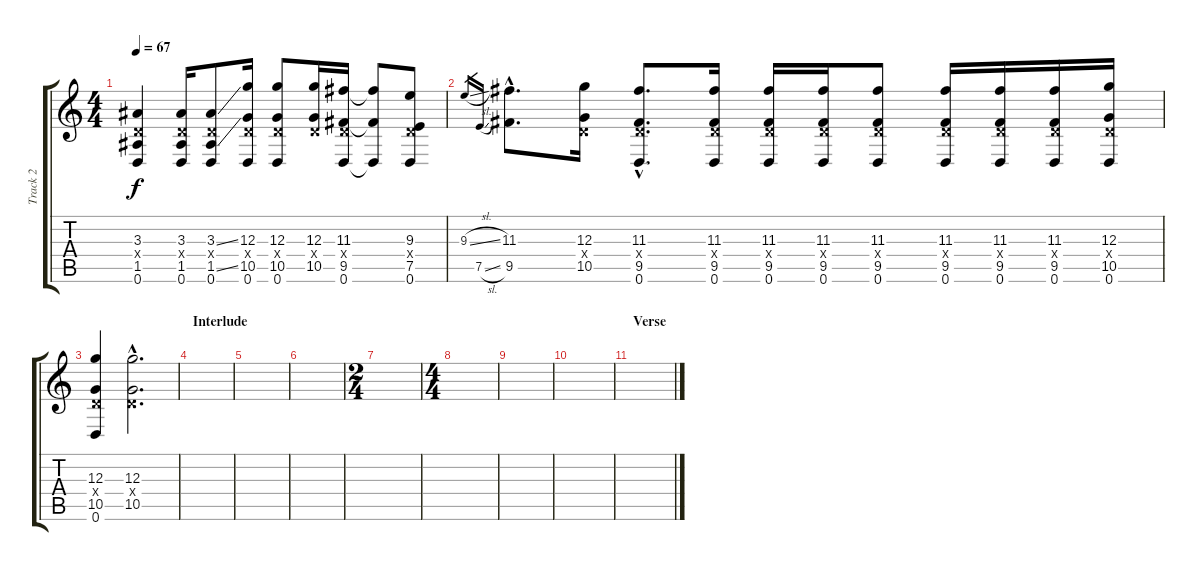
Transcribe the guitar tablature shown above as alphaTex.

\track ("Track 2" "Track 2") {instrument electricguitarclean}
\staff {score tabs}
\tuning (E4 B3 G3 D3 A2 D2) {hide}
\ts (4 4)
\tempo 67
\clef g2
\ks c
(3.3 0.4{x} 1.5 0.6).4{dy f} (3.3 0.4{x} 1.5 0.6).16 (3.3{ss} 0.4{x} 1.5{ss} 0.6).8 (12.3 0.4{x} 10.5 0.6).16 (12.3 0.4{x} 10.5 0.6).8 (12.3 0.4{x} 10.5).16 (11.3 0.4{x} 9.5 0.6).16 (11.3{t} 9.5{t} 0.6{t}).8 (9.3 0.4{x} 7.5 0.6).8 |
9.3{sl}.16{gr} 7.5{sl}.16{gr} (11.3{hac} 9.5{hac}).8{d} (12.3 0.4{x} 10.5).16 (11.3{hac} 0.4{hac x} 9.5{hac} 0.6{hac}).8{d} (11.3 0.4{x} 9.5 0.6).16 (11.3 0.4{x} 9.5 0.6).16 (11.3 0.4{x} 9.5 0.6).16 (11.3 0.4{x} 9.5 0.6).8 (11.3 0.4{x} 9.5 0.6).16 (11.3 0.4{x} 9.5 0.6).16 (11.3 0.4{x} 9.5 0.6).16 (12.3 0.4{x} 10.5 0.6).16 |
(12.3 0.4{x} 10.5 0.6).4 (12.3{hac} 0.4{hac x} 10.5{hac}).2{d} |
\section ("" "Interlude")
|
|
|
\ts (2 4)
|
\ts (4 4)
|
|
|
\section ("" "Verse")
